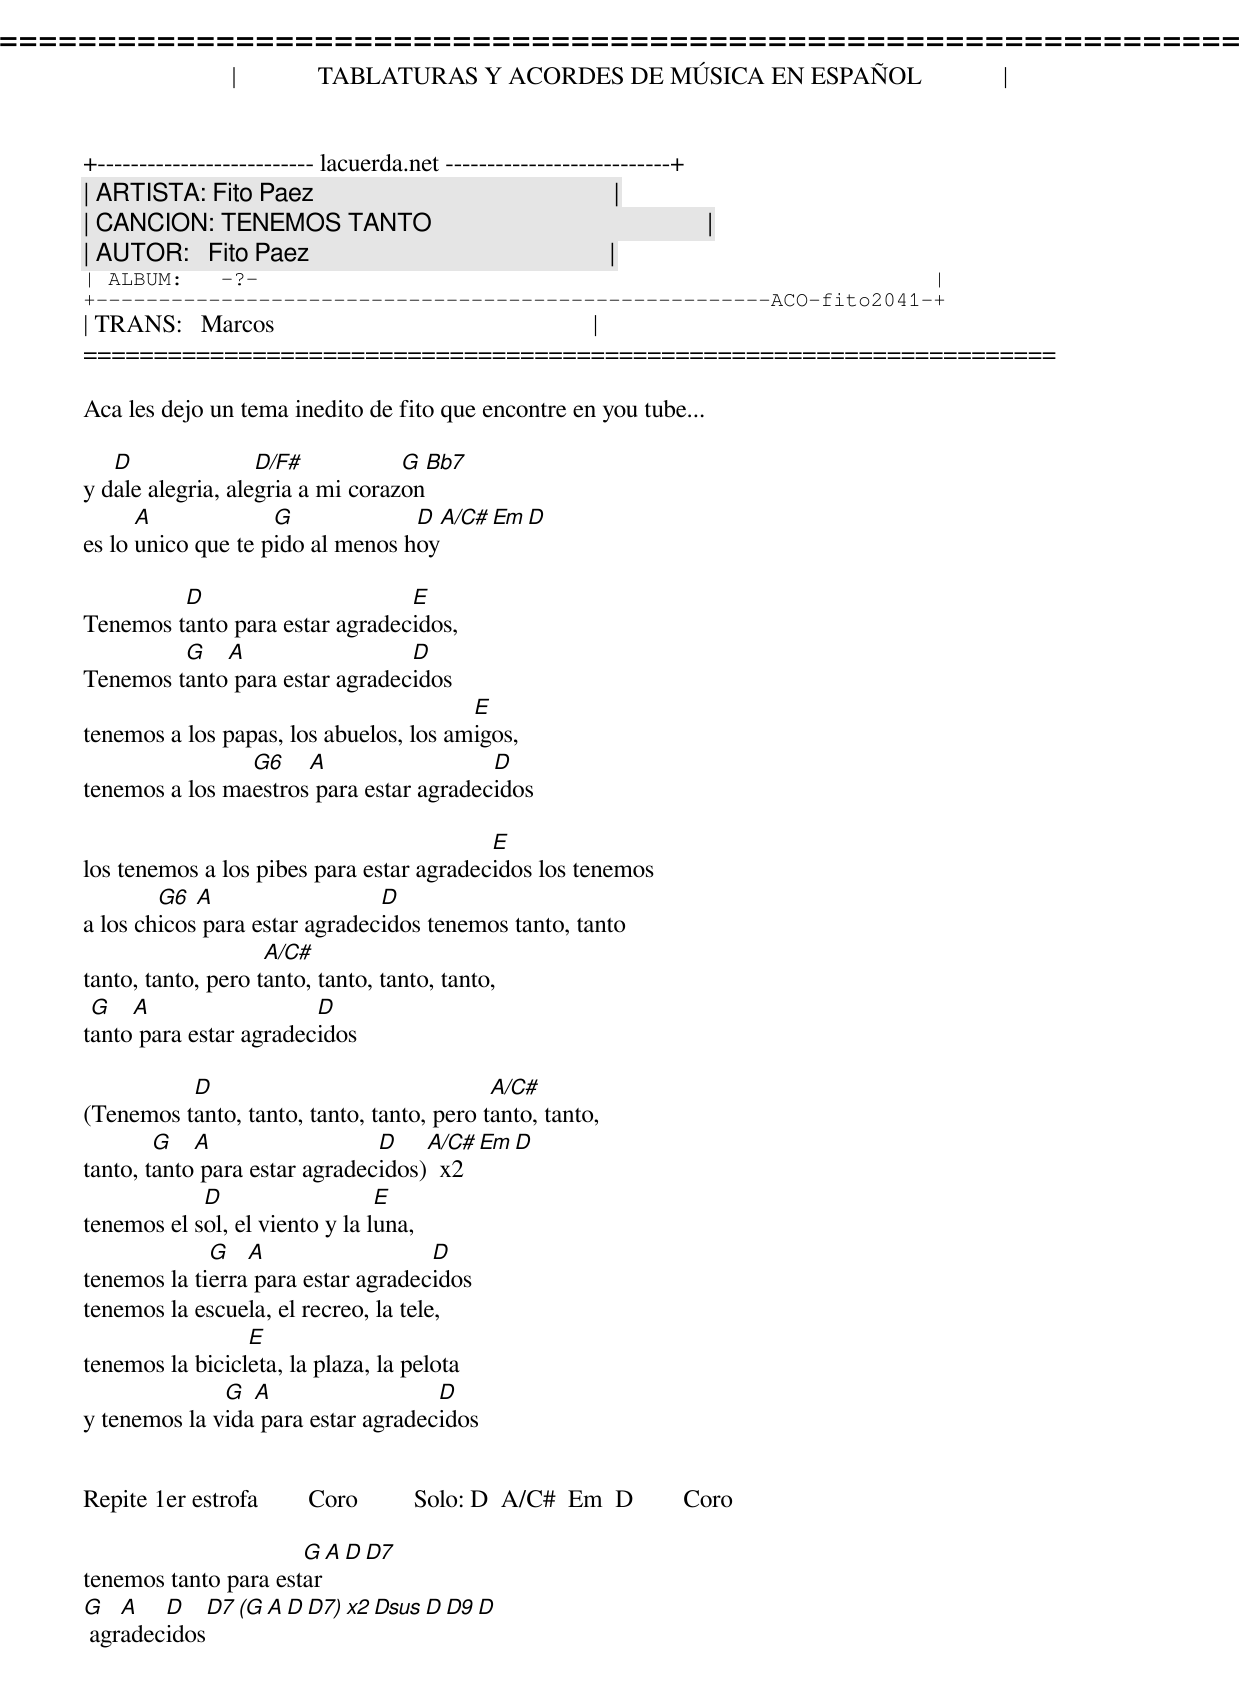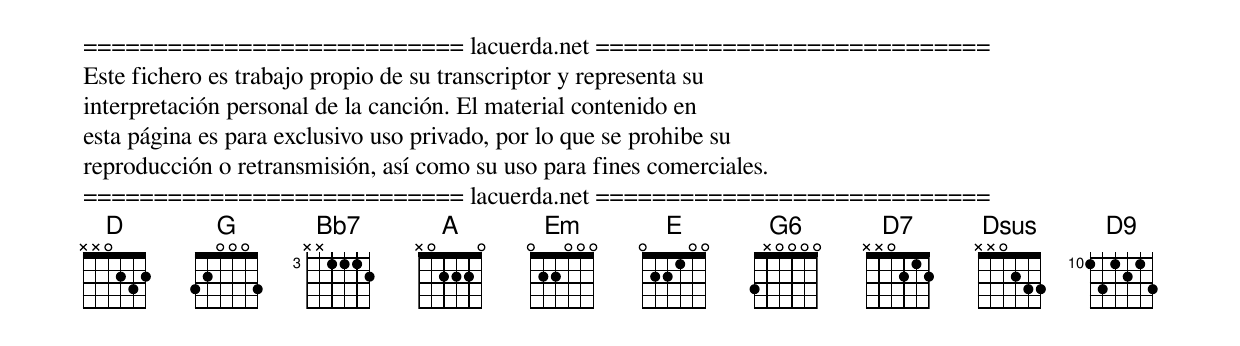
=====================================================================
|             TABLATURAS Y ACORDES DE MÚSICA EN ESPAÑOL             |
+-------------------------- lacuerda.net ---------------------------+
| ARTISTA: Fito Paez                                                |
| CANCION: TENEMOS TANTO                                            |
| AUTOR:   Fito Paez                                                |
| ALBUM:   -?-                                                      |
+------------------------------------------------------ACO-fito2041-+
| TRANS:   Marcos                                                   |
=====================================================================

Aca les dejo un tema inedito de fito que encontre en you tube...

   D               D/F#           G  Bb7
y dale alegria, alegria a mi corazon
      A             G             D  A/C#  Em  D
es lo unico que te pido al menos hoy

         D                      E
Tenemos tanto para estar agradecidos,
         G   A                  D
Tenemos tanto para estar agradecidos
                                        E
tenemos a los papas, los abuelos, los amigos,
                G6    A                  D
tenemos a los maestros para estar agradecidos

                                          E
los tenemos a los pibes para estar agradecidos los tenemos
        G6  A                  D
a los chicos para estar agradecidos tenemos tanto, tanto
                    A/C#
tanto, tanto, pero tanto, tanto, tanto, tanto,
 G   A                  D
tanto para estar agradecidos

          D                                A/C#
(Tenemos tanto, tanto, tanto, tanto, pero tanto, tanto,
        G   A                  D    A/C#  Em  D
tanto, tanto para estar agradecidos)  x2
            D                   E
tenemos el sol, el viento y la luna,
             G   A                  D
tenemos la tierra para estar agradecidos
tenemos la escuela, el recreo, la tele,
                 E
tenemos la bicicleta, la plaza, la pelota
              G  A                  D
y tenemos la vida para estar agradecidos


Repite 1er estrofa        Coro         Solo: D  A/C#  Em  D        Coro

                      G  A  D  D7
tenemos tanto para estar
G   A   D   D7  (G  A  D  D7)  x2  Dsus  D  D9  D
 agradecidos


=========================== lacuerda.net ============================
Este fichero es trabajo propio de su transcriptor y representa su
interpretación personal de la canción. El material contenido en
esta página es para exclusivo uso privado, por lo que se prohibe su
reproducción o retransmisión, así como su uso para fines comerciales.
=========================== lacuerda.net ============================
